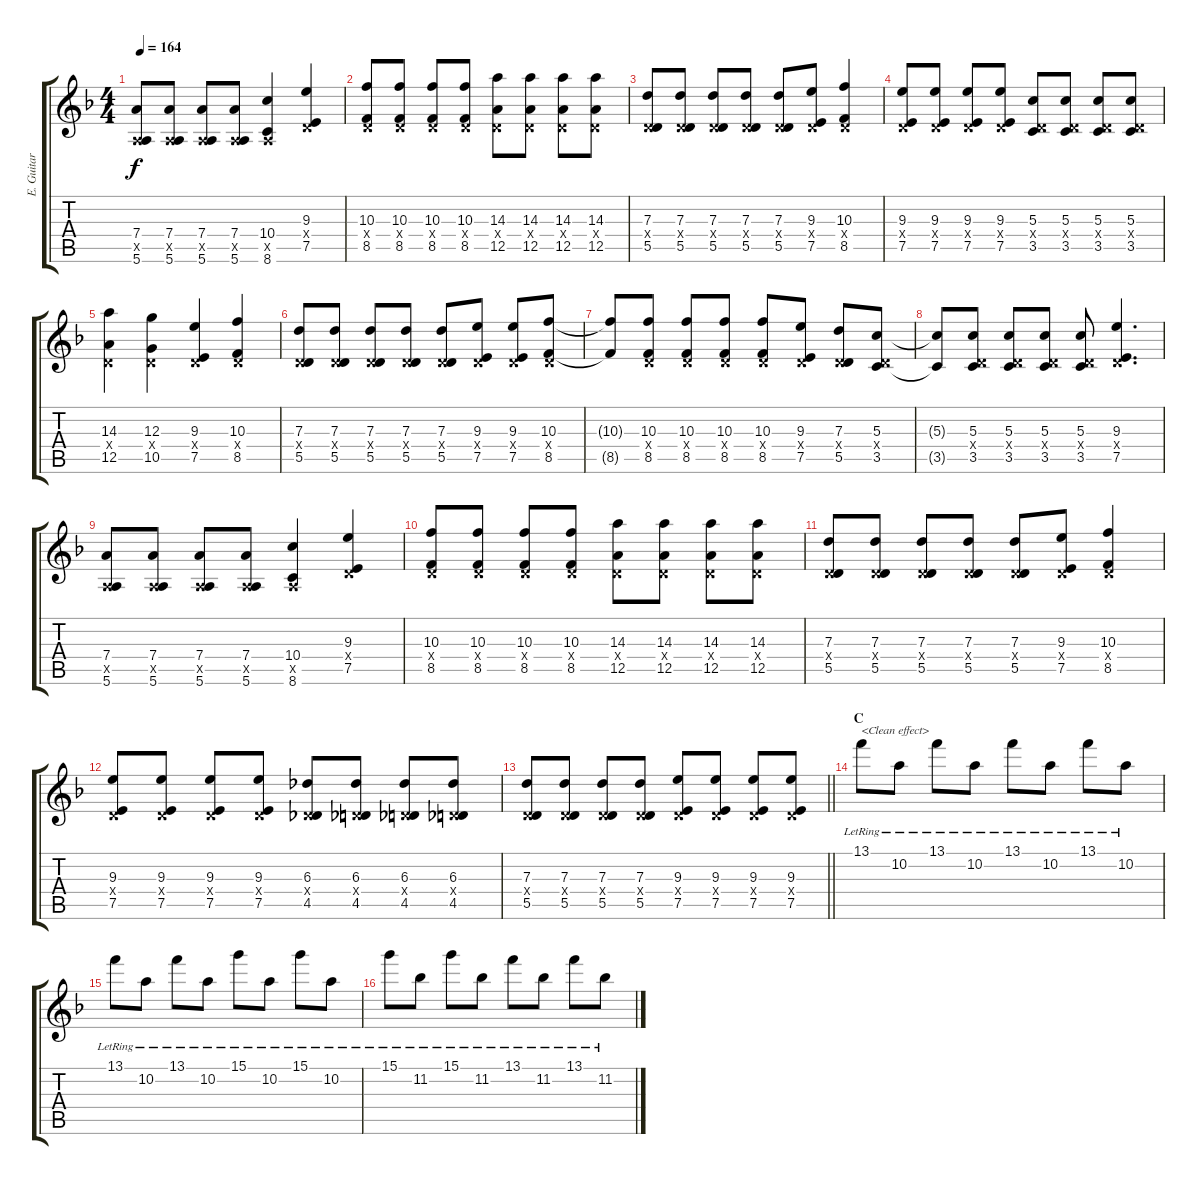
\track ("E. Guitar I" "E. Guitar ") {instrument overdrivenguitar}
\staff {score tabs}
\tuning (E4 B3 G3 D3 A2 E2) {hide}
\ts (4 4)
\tempo 164
\clef g2
\ks f
(7.4 0.5{x} 5.6).8{dy f} (7.4 0.5{x} 5.6).8 (7.4 0.5{x} 5.6).8 (7.4 0.5{x} 5.6).8 (10.4 0.5{x} 8.6).4 (9.3 0.4{x} 7.5).4 |
(10.3 0.4{x} 8.5).8 (10.3 0.4{x} 8.5).8 (10.3 0.4{x} 8.5).8 (10.3 0.4{x} 8.5).8 (14.3 0.4{x} 12.5).8 (14.3 0.4{x} 12.5).8 (14.3 0.4{x} 12.5).8 (14.3 0.4{x} 12.5).8 |
(7.3 0.4{x} 5.5).8 (7.3 0.4{x} 5.5).8 (7.3 0.4{x} 5.5).8 (7.3 0.4{x} 5.5).8 (7.3 0.4{x} 5.5).8 (9.3 0.4{x} 7.5).8 (10.3 0.4{x} 8.5).4 |
(9.3 0.4{x} 7.5).8 (9.3 0.4{x} 7.5).8 (9.3 0.4{x} 7.5).8 (9.3 0.4{x} 7.5).8 (5.3 0.4{x} 3.5).8 (5.3 0.4{x} 3.5).8 (5.3 0.4{x} 3.5).8 (5.3 0.4{x} 3.5).8 |
(14.3 0.4{x} 12.5).4 (12.3 0.4{x} 10.5).4 (9.3 0.4{x} 7.5).4 (10.3 0.4{x} 8.5).4 |
(7.3 0.4{x} 5.5).8 (7.3 0.4{x} 5.5).8 (7.3 0.4{x} 5.5).8 (7.3 0.4{x} 5.5).8 (7.3 0.4{x} 5.5).8 (9.3 0.4{x} 7.5).8 (9.3 0.4{x} 7.5).8 (10.3 0.4{x} 8.5).8 |
(10.3{t} 8.5{t}).8 (10.3 0.4{x} 8.5).8 (10.3 0.4{x} 8.5).8 (10.3 0.4{x} 8.5).8 (10.3 0.4{x} 8.5).8 (9.3 0.4{x} 7.5).8 (7.3 0.4{x} 5.5).8 (5.3 0.4{x} 3.5).8 |
(5.3{t} 3.5{t}).8 (5.3 0.4{x} 3.5).8 (5.3 0.4{x} 3.5).8 (5.3 0.4{x} 3.5).8 (5.3 0.4{x} 3.5).8 (9.3 0.4{x} 7.5).4{d} |
(7.4 0.5{x} 5.6).8 (7.4 0.5{x} 5.6).8 (7.4 0.5{x} 5.6).8 (7.4 0.5{x} 5.6).8 (10.4 0.5{x} 8.6).4 (9.3 0.4{x} 7.5).4 |
(10.3 0.4{x} 8.5).8 (10.3 0.4{x} 8.5).8 (10.3 0.4{x} 8.5).8 (10.3 0.4{x} 8.5).8 (14.3 0.4{x} 12.5).8 (14.3 0.4{x} 12.5).8 (14.3 0.4{x} 12.5).8 (14.3 0.4{x} 12.5).8 |
(7.3 0.4{x} 5.5).8 (7.3 0.4{x} 5.5).8 (7.3 0.4{x} 5.5).8 (7.3 0.4{x} 5.5).8 (7.3 0.4{x} 5.5).8 (9.3 0.4{x} 7.5).8 (10.3 0.4{x} 8.5).4 |
(9.3 0.4{x} 7.5).8 (9.3 0.4{x} 7.5).8 (9.3 0.4{x} 7.5).8 (9.3 0.4{x} 7.5).8 (6.3 0.4{x} 4.5).8 (6.3 0.4{x} 4.5).8 (6.3 0.4{x} 4.5).8 (6.3 0.4{x} 4.5).8 |
\barLineRight lightlight
(7.3 0.4{x} 5.5).8 (7.3 0.4{x} 5.5).8 (7.3 0.4{x} 5.5).8 (7.3 0.4{x} 5.5).8 (9.3 0.4{x} 7.5).8 (9.3 0.4{x} 7.5).8 (9.3 0.4{x} 7.5).8 (9.3 0.4{x} 7.5).8 |
\section ("" "C")
13.1{lr}.8{txt "<Clean effect>" instrument electricguitarclean} 10.2{lr}.8 13.1{lr}.8 10.2{lr}.8 13.1{lr}.8 10.2{lr}.8 13.1{lr}.8 10.2{lr}.8 |
13.1{lr}.8 10.2{lr}.8 13.1{lr}.8 10.2{lr}.8 15.1{lr}.8 10.2{lr}.8 15.1{lr}.8 10.2{lr}.8 |
15.1{lr}.8 11.2{lr}.8 15.1{lr}.8 11.2{lr}.8 13.1{lr}.8 11.2{lr}.8 13.1{lr}.8 11.2{lr}.8
